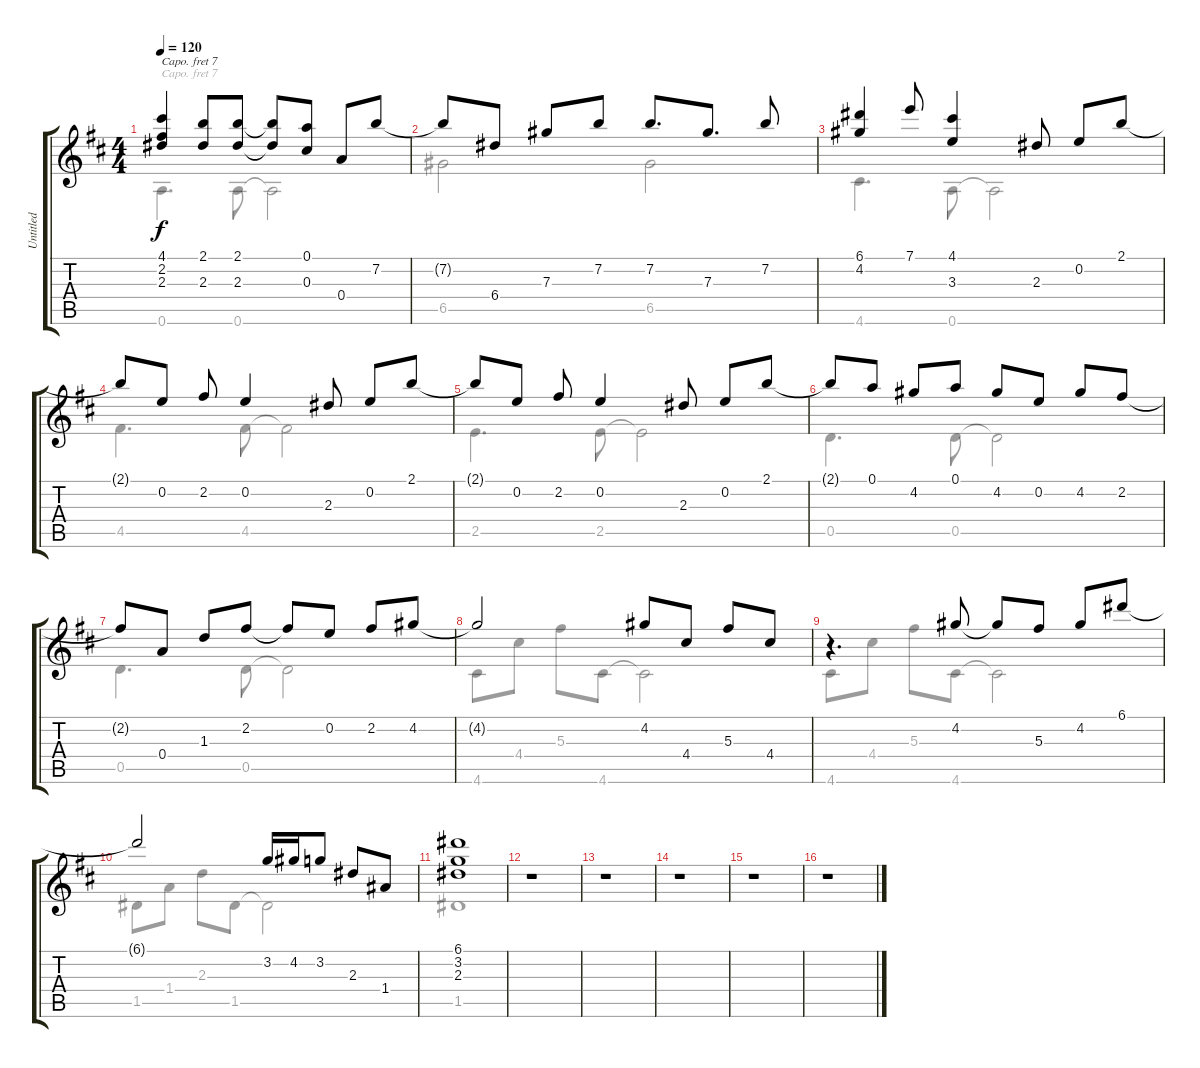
\track ("Untitled" "Untitled") {instrument acousticguitarnylon}
\staff {score tabs}
\capo 7
\tuning (D4 A3 Gb3 D3 G2 D2) {hide}
\voice
\ts (4 4)
\tempo 120
\clef g2
\ks d
(4.1 2.2 2.3).4{dy f} (2.1 2.3).8 (2.1 2.3).8 (2.1{t} 2.3{t}).8 (0.1 0.3).8 0.4.8 7.2.8 |
7.2{t}.8 6.4.8 7.3.8 7.2.8 7.2.8{d} 7.3.8{d} 7.2.8 |
(6.1 4.2).4 7.1.8 (4.1 3.3).4 2.3.8 0.2.8 2.1.8 |
2.1{t}.8 0.2.8 2.2.8 0.2.4 2.3.8 0.2.8 2.1.8 |
2.1{t}.8 0.2.8 2.2.8 0.2.4 2.3.8 0.2.8 2.1.8 |
2.1{t}.8 0.1.8 4.2.8 0.1.8 4.2.8 0.2.8 4.2.8 2.2.8 |
2.2{t}.8 0.4.8 1.3.8 2.2.8 2.2{t}.8 0.2.8 2.2.8 4.2.8 |
4.2{t}.2 4.2.8 4.4.8 5.3.8 4.4.8 |
r.4{d} 4.2.8 4.2{t}.8 5.3.8 4.2.8 6.1.8 |
6.1{t}.2 3.2.16 4.2.16 3.2.8 2.3.8 1.4.8 |
(6.1 3.2 2.3).1 |
r.1 |
r.1 |
r.1 |
r.1 |
r.1
\voice
\clef g2
\ottava regular
\simile none
\ks d
0.6.4{d dy f} 0.6.8 0.6{t}.2 |
6.5.2 6.5.2 |
4.6.4{d} 0.6.8 0.6{t}.2 |
4.5.4{d} 4.5.8 4.5{t}.2 |
2.5.4{d} 2.5.8 2.5{t}.2 |
0.5.4{d} 0.5.8 0.5{t}.2 |
0.5.4{d} 0.5.8 0.5{t}.2 |
4.6.8 4.4.8 5.3.8 4.6.8 4.6{t}.2 |
4.6.8 4.4.8 5.3.8 4.6.8 4.6{t}.2 |
1.5.8 1.4.8 2.3.8 1.5.8 1.5{t}.2 |
1.5.1 |
|
|
|
|
